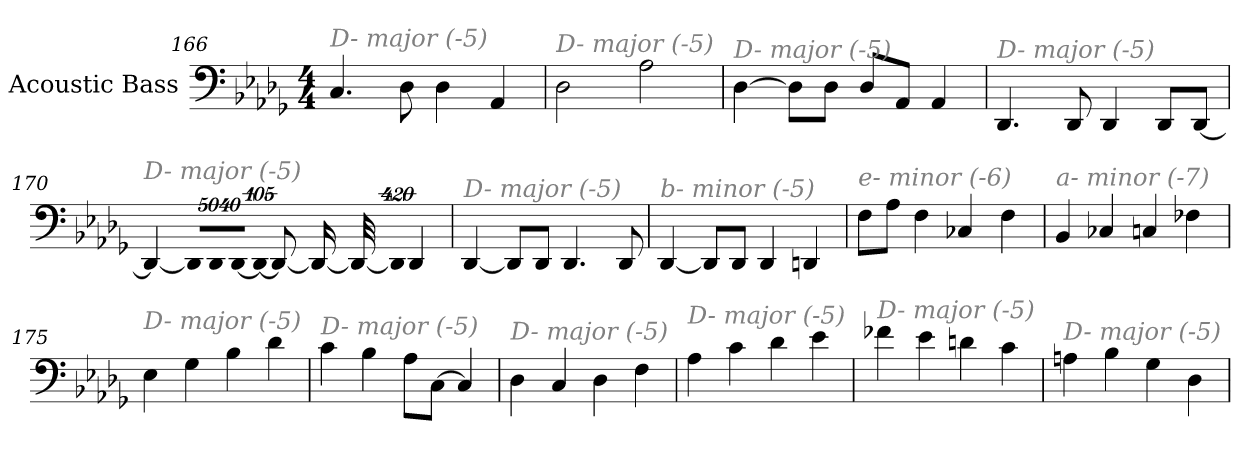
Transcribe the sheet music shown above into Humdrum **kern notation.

**kern
*part1
*staff1
*I"Acoustic Bass
*clefF4
*ITrd7c12
*k[b-e-a-d-g-]
*D-:
*M4/4
=166
!LO:TX:i:color=#808080:t=D- major (-5)
4.CC
8DD-
4DD-
4AAA-
=167
!LO:TX:i:color=#808080:t=D- major (-5)
2DD-
2AA-
=168
!LO:TX:i:color=#808080:t=D- major (-5)
[4DD-
8DD-L]
8DD-J
8DD-L
8AAA-J
4AAA-
=169
!LO:TX:i:color=#808080:t=D- major (-5)
4.DDD-
8DDD-
4DDD-
8DDD-L
[8DDD-J
=170
!LO:TX:i:color=#808080:t=D- major (-5)
4DDD-_
!LO:N:vis=8
40320%3347DDD-L]
!LO:N:vis=8
40320%3347DDD-
!LO:N:vis=8
[40320%3347DDD-J
!LO:N:vis=1024
13440%13DDD-_
8DDD-_
16DDD-_
32DDD-_
!LO:N:vis=1024%31
13440%407DDD-]
4DDD-
=171
!LO:TX:i:color=#808080:t=D- major (-5)
[4DDD-
8DDD-L]
8DDD-J
4.DDD-
8DDD-
=172
!LO:TX:i:color=#808080:t=b- minor (-5)
[4DDD-
8DDD-L]
8DDD-J
4DDD-
4DDDn
=173
!LO:TX:i:color=#808080:t=e- minor (-6)
8FFL
8AA-J
4FF
4CC-X
4FF
=174
!LO:TX:i:color=#808080:t=a- minor (-7)
4BBB-
4CC-X
4CCn
4FF-X
=175
!LO:TX:i:color=#808080:t=D- major (-5)
4EE-
4GG-
4BB-
4D-
=176
!LO:TX:i:color=#808080:t=D- major (-5)
4C
4BB-
8AA-L
[8CCJ
4CC]
=177
!LO:TX:i:color=#808080:t=D- major (-5)
4DD-
4CC
4DD-
4FF
=178
!LO:TX:i:color=#808080:t=D- major (-5)
4AA-
4C
4D-
4E-
=179
!LO:TX:i:color=#808080:t=D- major (-5)
4F-X
4E-
4Dn
4C
=180
!LO:TX:i:color=#808080:t=D- major (-5)
4AAn
4BB-
4GG-
4DD-
=
*-
